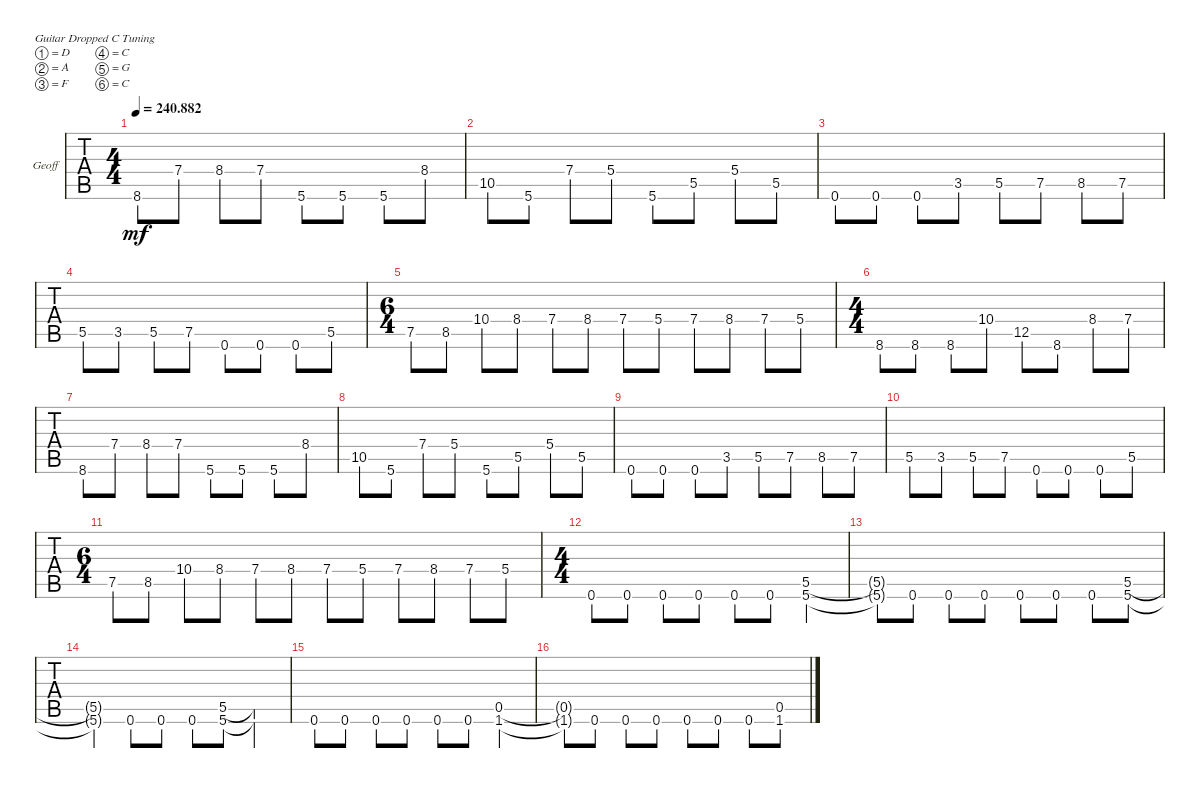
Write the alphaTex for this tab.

\bracketExtendMode groupsimilarinstruments
\firstSystemTrackNameOrientation horizontal
\otherSystemsTrackNameOrientation horizontal
\track ("GeoFuck" "Geoff") {instrument acousticgrandpiano}
\staff {tabs}
\tuning (D4 A3 F3 C3 G2 C2)
\displaytranspose 12
\ts (4 4)
\tempo
240.882
\accidentals auto
\clef g2
\ottava regular
\simile none
\ks c
8.6.8{dy mf} 7.4.8 8.4.8 7.4.8 5.6.8 5.6.8 5.6.8 8.4.8 |
10.5.8 5.6.8 7.4.8 5.4.8 5.6.8 5.5.8 5.4.8 5.5.8 |
0.6.8 0.6.8 0.6.8 3.5.8 5.5.8 7.5.8 8.5.8 7.5.8 |
5.5.8 3.5.8 5.5.8 7.5.8 0.6.8 0.6.8 0.6.8 5.5.8 |
\ts (6 4)
7.5.8 8.5.8 10.4.8 8.4.8 7.4.8 8.4.8 7.4.8 5.4.8 7.4.8 8.4.8 7.4.8 5.4.8 |
\ts (4 4)
8.6.8 8.6.8 8.6.8 10.4.8 12.5.8 8.6.8 8.4.8 7.4.8 |
8.6.8 7.4.8 8.4.8 7.4.8 5.6.8 5.6.8 5.6.8 8.4.8 |
10.5.8 5.6.8 7.4.8 5.4.8 5.6.8 5.5.8 5.4.8 5.5.8 |
0.6.8 0.6.8 0.6.8 3.5.8 5.5.8 7.5.8 8.5.8 7.5.8 |
5.5.8 3.5.8 5.5.8 7.5.8 0.6.8 0.6.8 0.6.8 5.5.8 |
\ts (6 4)
7.5.8 8.5.8 10.4.8 8.4.8 7.4.8 8.4.8 7.4.8 5.4.8 7.4.8 8.4.8 7.4.8 5.4.8 |
\ts (4 4)
0.6.8 0.6.8 0.6.8 0.6.8 0.6.8 0.6.8 (5.5 5.6).4 |
(5.5{t} 5.6{t}).8 0.6.8 0.6.8 0.6.8 0.6.8 0.6.8 0.6.8 (5.5 5.6).8 |
(5.5{t} 5.6{t}).4 0.6.8 0.6.8 0.6.8 (5.5 5.6).8 (5.5{t} 5.6{t}).4 |
0.6.8 0.6.8 0.6.8 0.6.8 0.6.8 0.6.8 (0.5 1.6).4 |
(0.5{t} 1.6{t}).8 0.6.8 0.6.8 0.6.8 0.6.8 0.6.8 0.6.8 (0.5 1.6).8
